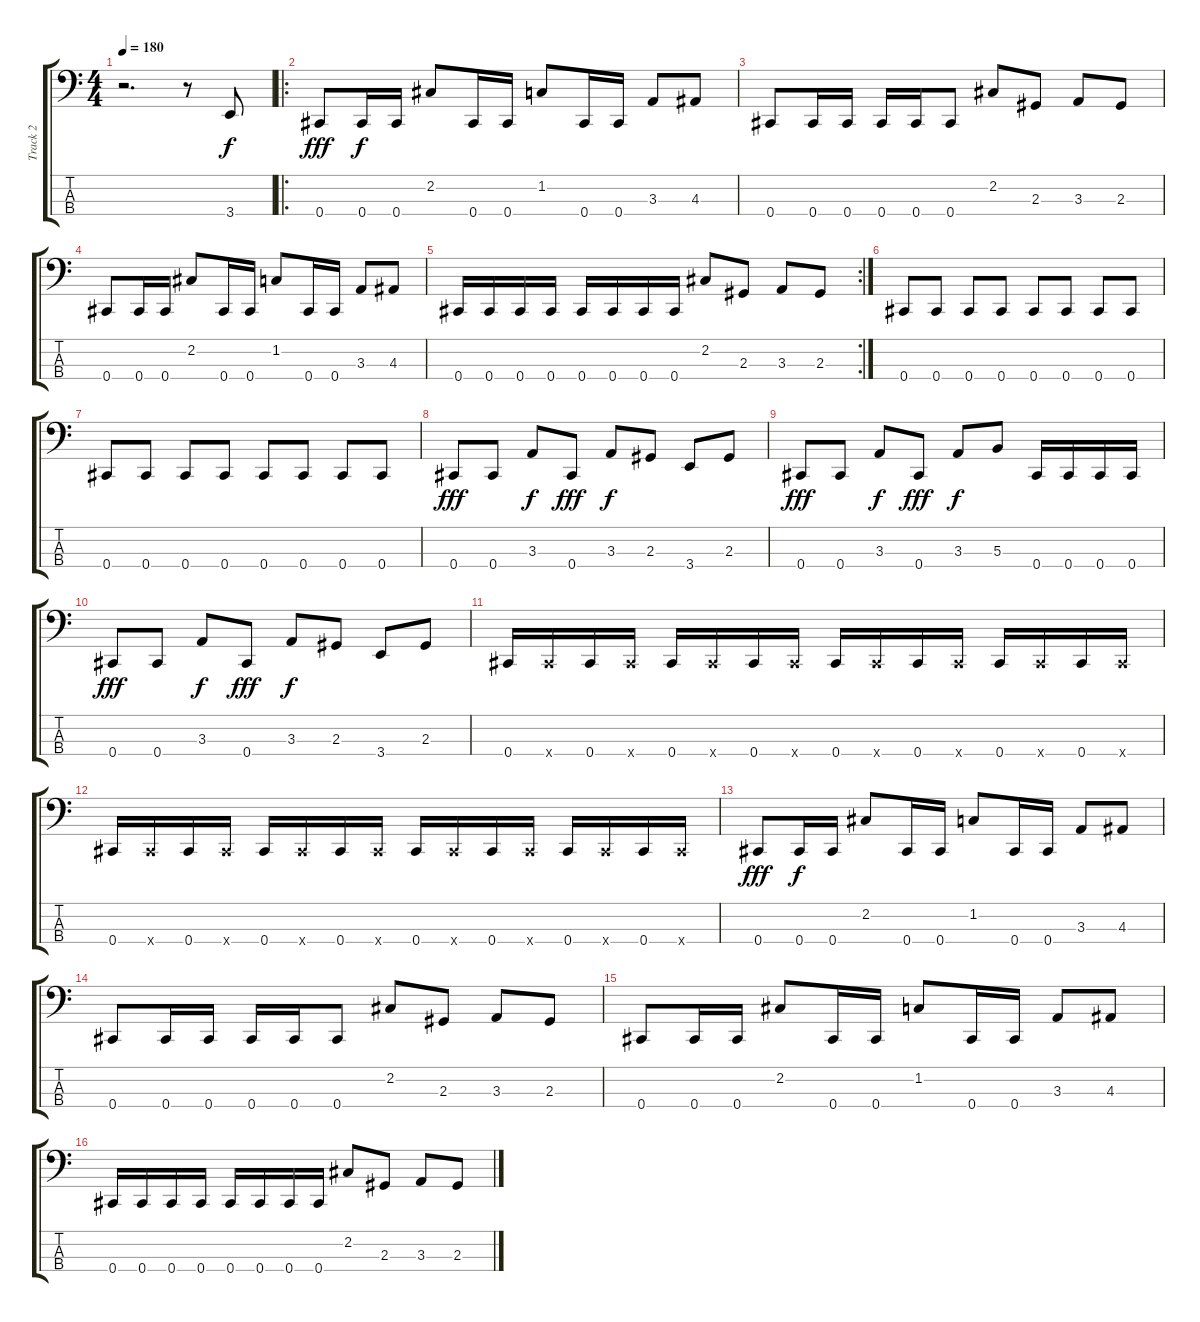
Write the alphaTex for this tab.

\track ("Track 2" "Track 2") {instrument electricbasspick}
\staff {score tabs}
\tuning (E2 B1 Gb1 Db1) {hide}
\ts (4 4)
\tempo 180
\clef f4
\ks c
r.2{d dy f} r.8 3.4.8 |
\ro
0.4.8{dy fff} 0.4.16{dy f} 0.4.16 2.2.8 0.4.16 0.4.16 1.2.8 0.4.16 0.4.16 3.3.8 4.3.8 |
0.4.8 0.4.16 0.4.16 0.4.16 0.4.16 0.4.8 2.2.8 2.3.8 3.3.8 2.3.8 |
0.4.8 0.4.16 0.4.16 2.2.8 0.4.16 0.4.16 1.2.8 0.4.16 0.4.16 3.3.8 4.3.8 |
\rc 2
0.4.16 0.4.16 0.4.16 0.4.16 0.4.16 0.4.16 0.4.16 0.4.16 2.2.8 2.3.8 3.3.8 2.3.8 |
0.4.8 0.4.8 0.4.8 0.4.8 0.4.8 0.4.8 0.4.8 0.4.8 |
0.4.8 0.4.8 0.4.8 0.4.8 0.4.8 0.4.8 0.4.8 0.4.8 |
0.4.8{dy fff} 0.4.8 3.3.8{dy f} 0.4.8{dy fff} 3.3.8{dy f} 2.3.8 3.4.8 2.3.8 |
0.4.8{dy fff} 0.4.8 3.3.8{dy f} 0.4.8{dy fff} 3.3.8{dy f} 5.3.8 0.4.16 0.4.16 0.4.16 0.4.16 |
0.4.8{dy fff} 0.4.8 3.3.8{dy f} 0.4.8{dy fff} 3.3.8{dy f} 2.3.8 3.4.8 2.3.8 |
0.4.16 0.4{x}.16 0.4.16 0.4{x}.16 0.4.16 0.4{x}.16 0.4.16 0.4{x}.16 0.4.16 0.4{x}.16 0.4.16 0.4{x}.16 0.4.16 0.4{x}.16 0.4.16 0.4{x}.16 |
0.4.16 0.4{x}.16 0.4.16 0.4{x}.16 0.4.16 0.4{x}.16 0.4.16 0.4{x}.16 0.4.16 0.4{x}.16 0.4.16 0.4{x}.16 0.4.16 0.4{x}.16 0.4.16 0.4{x}.16 |
0.4.8{dy fff} 0.4.16{dy f} 0.4.16 2.2.8 0.4.16 0.4.16 1.2.8 0.4.16 0.4.16 3.3.8 4.3.8 |
0.4.8 0.4.16 0.4.16 0.4.16 0.4.16 0.4.8 2.2.8 2.3.8 3.3.8 2.3.8 |
0.4.8 0.4.16 0.4.16 2.2.8 0.4.16 0.4.16 1.2.8 0.4.16 0.4.16 3.3.8 4.3.8 |
0.4.16 0.4.16 0.4.16 0.4.16 0.4.16 0.4.16 0.4.16 0.4.16 2.2.8 2.3.8 3.3.8 2.3.8
